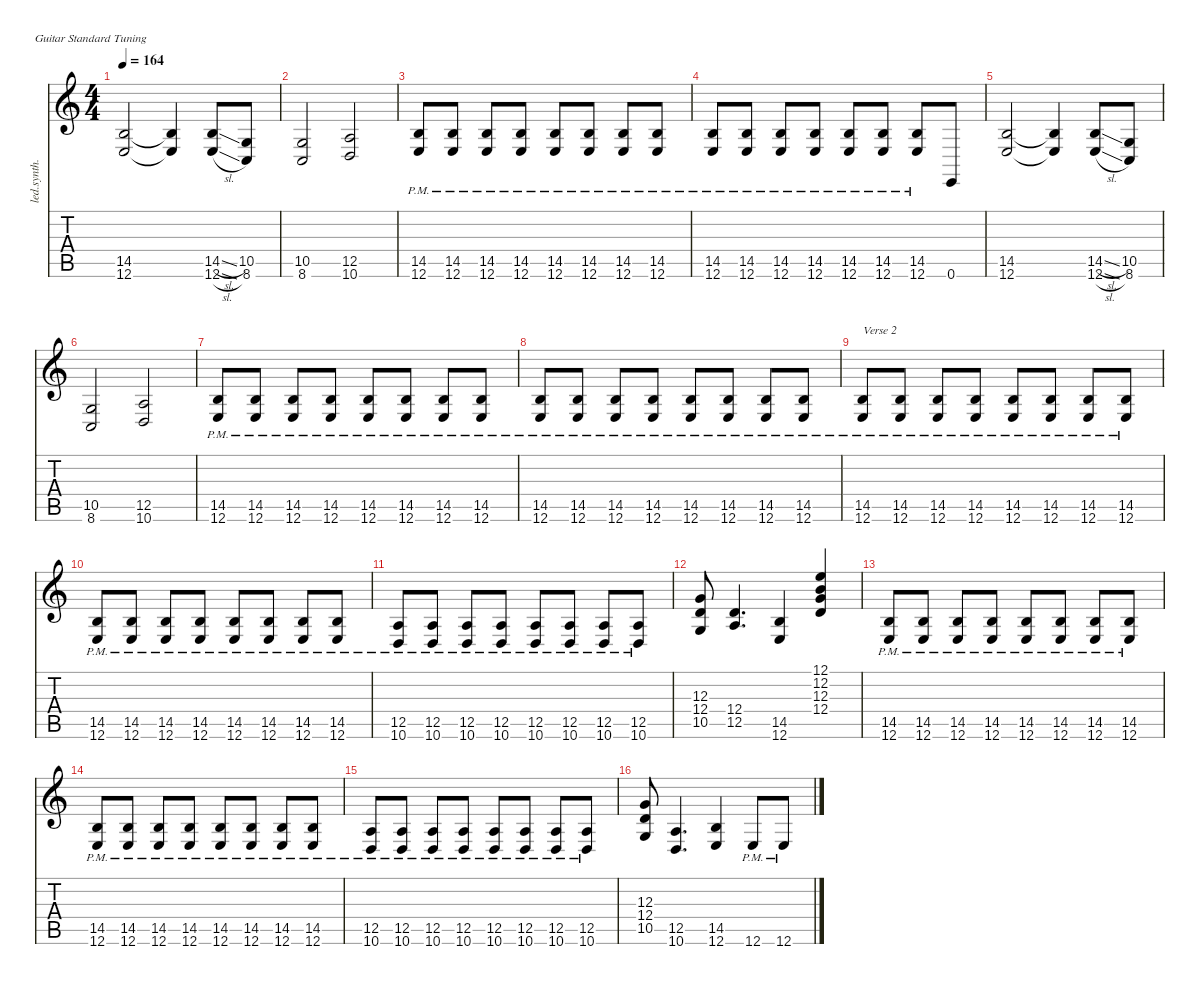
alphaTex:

\defaultSystemsLayout 4
\hideDynamics
\bracketExtendMode nobrackets
\track ("Rhythm Guitar 2" "led.synth.") {instrument lead1square}
\staff {score tabs}
\tuning (E4 B3 G3 D3 A2 E2)
\ts (4 4)
\tempo 164
\clef g2
\ks c
(14.5 12.6).2{dy f} (14.5{t} 12.6{t}).4 (14.5{sl} 12.6{sl}).8 (10.5 8.6).8 |
(10.5 8.6).2 (12.5 10.6).2 |
(14.5{pm} 12.6).8 (14.5{pm} 12.6).8 (14.5{pm} 12.6).8 (14.5{pm} 12.6).8 (14.5{pm} 12.6).8 (14.5{pm} 12.6).8 (14.5{pm} 12.6).8 (14.5{pm} 12.6).8 |
(14.5{pm} 12.6).8 (14.5{pm} 12.6).8 (14.5{pm} 12.6).8 (14.5{pm} 12.6).8 (14.5{pm} 12.6).8 (14.5{pm} 12.6).8 (14.5{pm} 12.6).8 0.6.8 |
(14.5 12.6).2 (14.5{t} 12.6{t}).4 (14.5{sl} 12.6{sl}).8 (10.5 8.6).8 |
(10.5 8.6).2 (12.5 10.6).2 |
(14.5{pm} 12.6).8 (14.5{pm} 12.6).8 (14.5{pm} 12.6).8 (14.5{pm} 12.6).8 (14.5{pm} 12.6).8 (14.5{pm} 12.6).8 (14.5{pm} 12.6).8 (14.5{pm} 12.6).8 |
(14.5{pm} 12.6).8 (14.5{pm} 12.6).8 (14.5{pm} 12.6).8 (14.5{pm} 12.6).8 (14.5{pm} 12.6).8 (14.5{pm} 12.6).8 (14.5{pm} 12.6).8 (14.5{pm} 12.6).8 |
(14.5{pm} 12.6).8{txt "Verse 2"} (14.5{pm} 12.6).8 (14.5{pm} 12.6).8 (14.5{pm} 12.6).8 (14.5{pm} 12.6).8 (14.5{pm} 12.6).8 (14.5{pm} 12.6).8 (14.5{pm} 12.6).8 |
(14.5{pm} 12.6).8 (14.5{pm} 12.6).8 (14.5{pm} 12.6).8 (14.5{pm} 12.6).8 (14.5{pm} 12.6).8 (14.5{pm} 12.6).8 (14.5{pm} 12.6).8 (14.5{pm} 12.6).8 |
(12.5{pm} 10.6).8 (12.5{pm} 10.6).8 (12.5{pm} 10.6).8 (12.5{pm} 10.6).8 (12.5{pm} 10.6).8 (12.5{pm} 10.6).8 (12.5{pm} 10.6).8 (12.5{pm} 10.6).8 |
(12.3 12.4 10.5).8 (12.4 12.5).4{d} (14.5 12.6).4 (12.1 12.2 12.3 12.4).4 |
(14.5{pm} 12.6).8 (14.5{pm} 12.6).8 (14.5{pm} 12.6).8 (14.5{pm} 12.6).8 (14.5{pm} 12.6).8 (14.5{pm} 12.6).8 (14.5{pm} 12.6).8 (14.5{pm} 12.6).8 |
(14.5{pm} 12.6).8 (14.5{pm} 12.6).8 (14.5{pm} 12.6).8 (14.5{pm} 12.6).8 (14.5{pm} 12.6).8 (14.5{pm} 12.6).8 (14.5{pm} 12.6).8 (14.5{pm} 12.6).8 |
(12.5{pm} 10.6).8 (12.5{pm} 10.6).8 (12.5{pm} 10.6).8 (12.5{pm} 10.6).8 (12.5{pm} 10.6).8 (12.5{pm} 10.6).8 (12.5{pm} 10.6).8 (12.5{pm} 10.6).8 |
(12.3 12.4 10.5).8 (12.5 10.6).4{d} (14.5 12.6).4 12.6{pm}.8 12.6{pm}.8
